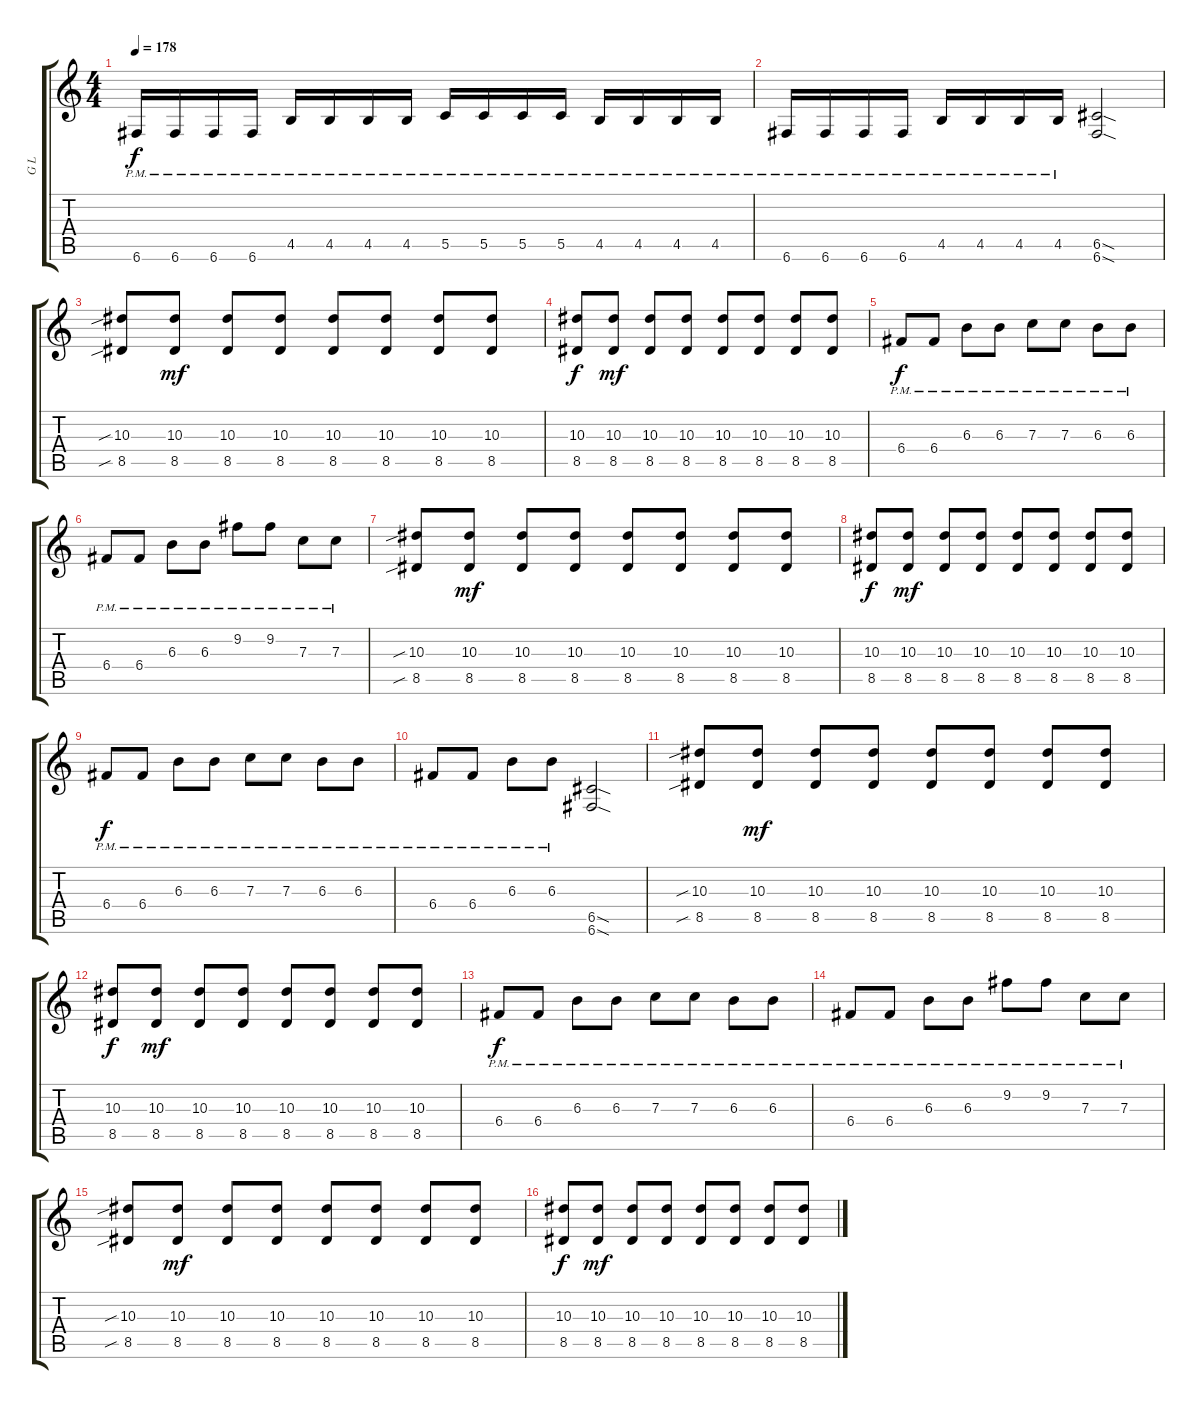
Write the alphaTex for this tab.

\track ("G L" "G L") {instrument distortionguitar}
\staff {score tabs}
\tuning (D4 A3 F3 C3 G2 C2) {hide}
\ts (4 4)
\tempo 178
\clef g2
\ks c
6.6{pm}.16{dy f} 6.6{pm}.16 6.6{pm}.16 6.6{pm}.16 4.5{pm}.16 4.5{pm}.16 4.5{pm}.16 4.5{pm}.16 5.5{pm}.16 5.5{pm}.16 5.5{pm}.16 5.5{pm}.16 4.5{pm}.16 4.5{pm}.16 4.5{pm}.16 4.5{pm}.16 |
6.6{pm}.16 6.6{pm}.16 6.6{pm}.16 6.6{pm}.16 4.5{pm}.16 4.5{pm}.16 4.5{pm}.16 4.5{pm}.16 (6.5{sod} 6.6{sod}).2 |
(10.3{sib} 8.5{sib}).8 (10.3 8.5).8{dy mf} (10.3 8.5).8 (10.3 8.5).8 (10.3 8.5).8 (10.3 8.5).8 (10.3 8.5).8 (10.3 8.5).8 |
(10.3 8.5).8{dy f} (10.3 8.5).8{dy mf} (10.3 8.5).8 (10.3 8.5).8 (10.3 8.5).8 (10.3 8.5).8 (10.3 8.5).8 (10.3 8.5).8 |
6.4{pm}.8{dy f} 6.4{pm}.8 6.3{pm}.8 6.3{pm}.8 7.3{pm}.8 7.3{pm}.8 6.3{pm}.8 6.3{pm}.8 |
6.4{pm}.8 6.4{pm}.8 6.3{pm}.8 6.3{pm}.8 9.2{pm}.8 9.2{pm}.8 7.3{pm}.8 7.3{pm}.8 |
(10.3{sib} 8.5{sib}).8 (10.3 8.5).8{dy mf} (10.3 8.5).8 (10.3 8.5).8 (10.3 8.5).8 (10.3 8.5).8 (10.3 8.5).8 (10.3 8.5).8 |
(10.3 8.5).8{dy f} (10.3 8.5).8{dy mf} (10.3 8.5).8 (10.3 8.5).8 (10.3 8.5).8 (10.3 8.5).8 (10.3 8.5).8 (10.3 8.5).8 |
6.4{pm}.8{dy f} 6.4{pm}.8 6.3{pm}.8 6.3{pm}.8 7.3{pm}.8 7.3{pm}.8 6.3{pm}.8 6.3{pm}.8 |
6.4{pm}.8 6.4{pm}.8 6.3{pm}.8 6.3{pm}.8 (6.5{sod} 6.6{sod}).2 |
(10.3{sib} 8.5{sib}).8 (10.3 8.5).8{dy mf} (10.3 8.5).8 (10.3 8.5).8 (10.3 8.5).8 (10.3 8.5).8 (10.3 8.5).8 (10.3 8.5).8 |
(10.3 8.5).8{dy f} (10.3 8.5).8{dy mf} (10.3 8.5).8 (10.3 8.5).8 (10.3 8.5).8 (10.3 8.5).8 (10.3 8.5).8 (10.3 8.5).8 |
6.4{pm}.8{dy f} 6.4{pm}.8 6.3{pm}.8 6.3{pm}.8 7.3{pm}.8 7.3{pm}.8 6.3{pm}.8 6.3{pm}.8 |
6.4{pm}.8 6.4{pm}.8 6.3{pm}.8 6.3{pm}.8 9.2{pm}.8 9.2{pm}.8 7.3{pm}.8 7.3{pm}.8 |
(10.3{sib} 8.5{sib}).8 (10.3 8.5).8{dy mf} (10.3 8.5).8 (10.3 8.5).8 (10.3 8.5).8 (10.3 8.5).8 (10.3 8.5).8 (10.3 8.5).8 |
(10.3 8.5).8{dy f} (10.3 8.5).8{dy mf} (10.3 8.5).8 (10.3 8.5).8 (10.3 8.5).8 (10.3 8.5).8 (10.3 8.5).8 (10.3 8.5).8
